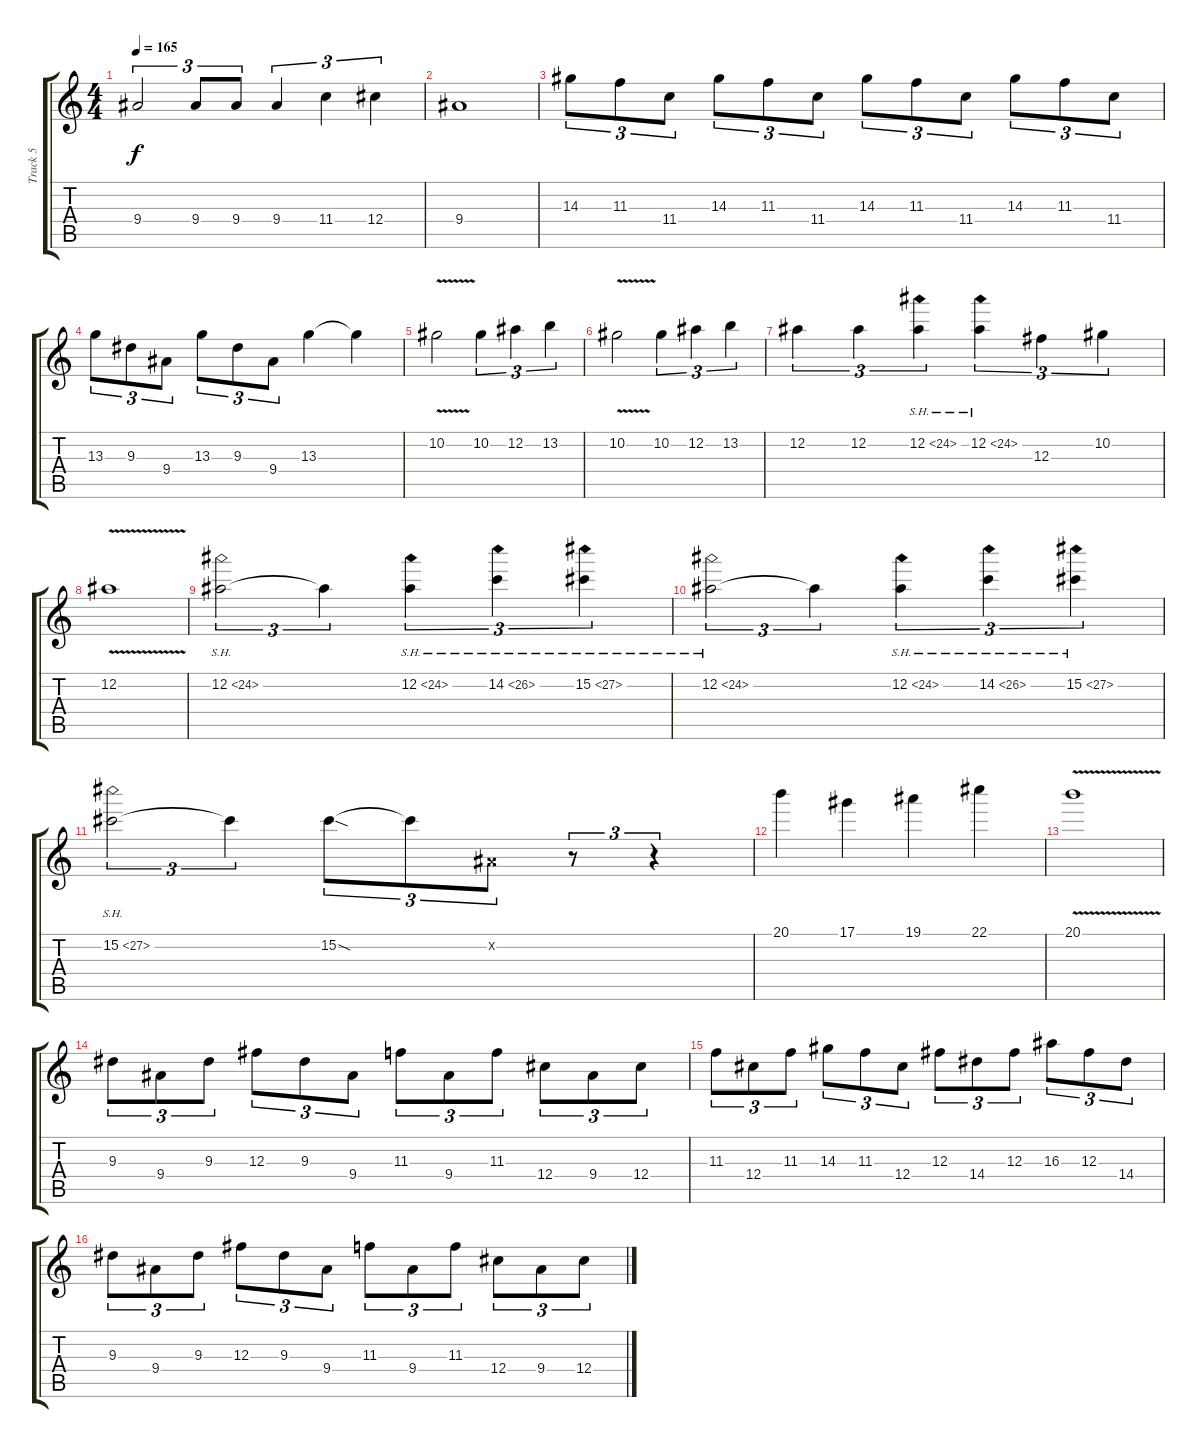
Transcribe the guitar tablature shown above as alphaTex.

\track ("Track 5" "Track 5") {instrument distortionguitar}
\staff {score tabs}
\tuning (Eb4 Bb3 Gb3 Db3 Ab2 Eb2) {hide}
\ts (4 4)
\tempo 165
\clef g2
\ks c
9.4.2{tu (3 2) dy f} 9.4.8{tu (3 2)} 9.4.8{tu (3 2)} 9.4.4{tu (3 2)} 11.4.4{tu (3 2)} 12.4.4{tu (3 2)} |
9.4.1 |
14.3.8{tu (3 2)} 11.3.8{tu (3 2)} 11.4.8{tu (3 2)} 14.3.8{tu (3 2)} 11.3.8{tu (3 2)} 11.4.8{tu (3 2)} 14.3.8{tu (3 2)} 11.3.8{tu (3 2)} 11.4.8{tu (3 2)} 14.3.8{tu (3 2)} 11.3.8{tu (3 2)} 11.4.8{tu (3 2)} |
13.3.8{tu (3 2)} 9.3.8{tu (3 2)} 9.4.8{tu (3 2)} 13.3.8{tu (3 2)} 9.3.8{tu (3 2)} 9.4.8{tu (3 2)} 13.3.4 13.3{t}.4 |
10.2{v}.2 10.2.4{tu (3 2)} 12.2.4{tu (3 2)} 13.2.4{tu (3 2)} |
10.2{v}.2 10.2.4{tu (3 2)} 12.2.4{tu (3 2)} 13.2.4{tu (3 2)} |
12.2.4{tu (3 2)} 12.2.4{tu (3 2)} 12.2{sh 12}.4{tu (3 2)} 12.2{sh 12}.4{tu (3 2)} 12.3.4{tu (3 2)} 10.2.4{tu (3 2)} |
12.2{v}.1{instrument guitarharmonics} |
12.2{sh 12}.2{tu (3 2) instrument distortionguitar} 12.2{t}.4{tu (3 2)} 12.2{sh 12}.4{tu (3 2)} 14.2{sh 12}.4{tu (3 2)} 15.2{sh 12}.4{tu (3 2)} |
12.2{sh 12}.2{tu (3 2) instrument distortionguitar} 12.2{t}.4{tu (3 2)} 12.2{sh 12}.4{tu (3 2)} 14.2{sh 12}.4{tu (3 2)} 15.2{sh 12}.4{tu (3 2)} |
15.2{sh 12}.2{tu (3 2)} 15.2{t}.4{tu (3 2)} 15.2{sod}.8{tu (3 2)} 15.2{t}.8{tu (3 2)} 0.2{x}.8{tu (3 2)} r.8{tu (3 2)} r.4{tu (3 2)} |
20.1.4 17.1.4 19.1.4 22.1.4 |
20.1{v}.1 |
9.3.8{tu (3 2)} 9.4.8{tu (3 2)} 9.3.8{tu (3 2)} 12.3.8{tu (3 2)} 9.3.8{tu (3 2)} 9.4.8{tu (3 2)} 11.3.8{tu (3 2)} 9.4.8{tu (3 2)} 11.3.8{tu (3 2)} 12.4.8{tu (3 2)} 9.4.8{tu (3 2)} 12.4.8{tu (3 2)} |
11.3.8{tu (3 2)} 12.4.8{tu (3 2)} 11.3.8{tu (3 2)} 14.3.8{tu (3 2)} 11.3.8{tu (3 2)} 12.4.8{tu (3 2)} 12.3.8{tu (3 2)} 14.4.8{tu (3 2)} 12.3.8{tu (3 2)} 16.3.8{tu (3 2)} 12.3.8{tu (3 2)} 14.4.8{tu (3 2)} |
9.3.8{tu (3 2)} 9.4.8{tu (3 2)} 9.3.8{tu (3 2)} 12.3.8{tu (3 2)} 9.3.8{tu (3 2)} 9.4.8{tu (3 2)} 11.3.8{tu (3 2)} 9.4.8{tu (3 2)} 11.3.8{tu (3 2)} 12.4.8{tu (3 2)} 9.4.8{tu (3 2)} 12.4.8{tu (3 2)}
